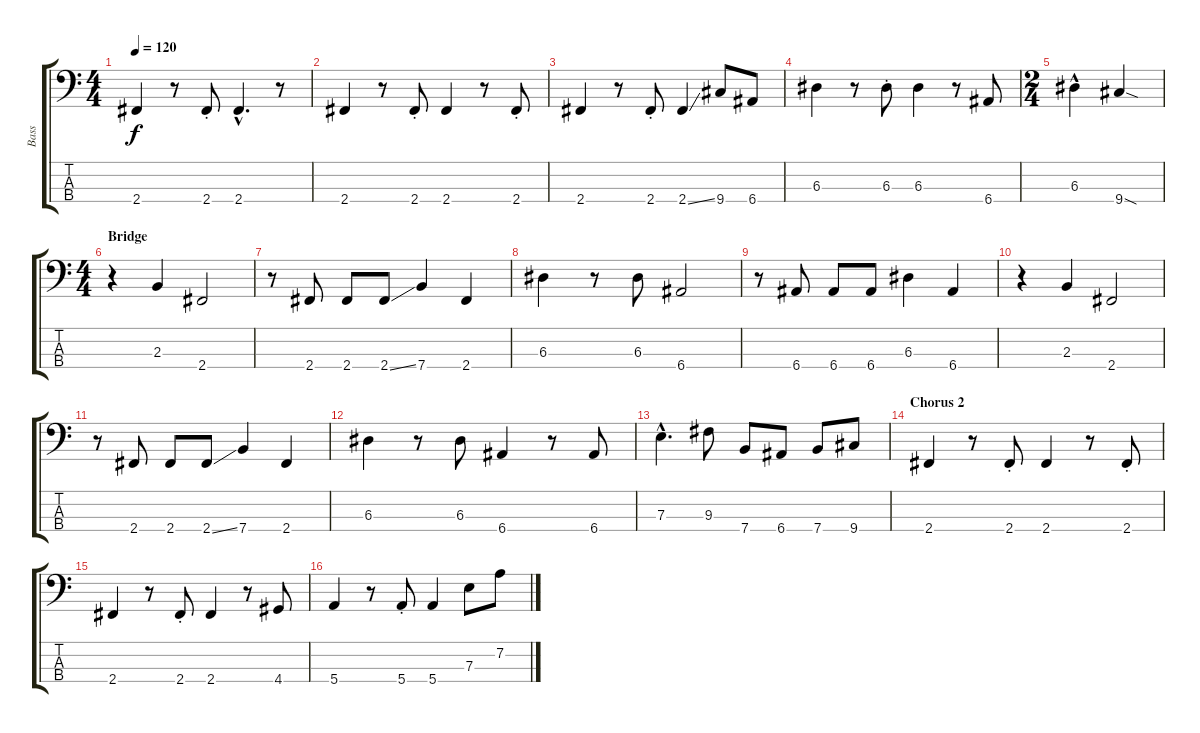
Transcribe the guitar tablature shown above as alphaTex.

\track ("Bass" "Bass") {instrument electricbasspick}
\staff {score tabs}
\tuning (G2 D2 A1 E1) {hide}
\ts (4 4)
\tempo 120
\clef f4
\ks c
2.4.4{dy f} r.8 2.4{st}.8 2.4{hac}.4{d} r.8 |
2.4.4 r.8 2.4{st}.8 2.4.4 r.8 2.4{st}.8 |
2.4.4 r.8 2.4{st}.8 2.4{ss}.4 9.4.8 6.4.8 |
6.3.4 r.8 6.3{st}.8 6.3.4 r.8 6.4.8 |
\ts (2 4)
6.3{hac}.4 9.4{sod}.4 |
\ts (4 4)
\section ("" "Bridge")
r.4 2.3.4 2.4.2 |
r.8 2.4.8 2.4.8 2.4{ss}.8 7.4.4 2.4.4 |
6.3.4 r.8 6.3.8 6.4.2 |
r.8 6.4.8 6.4.8 6.4.8 6.3.4 6.4.4 |
r.4 2.3.4 2.4.2 |
r.8 2.4.8 2.4.8 2.4{ss}.8 7.4.4 2.4.4 |
6.3.4 r.8 6.3.8 6.4.4 r.8 6.4.8 |
7.3{hac}.4{d} 9.3.8 7.4.8 6.4.8 7.4.8 9.4.8 |
\section ("" "Chorus 2")
2.4.4 r.8 2.4{st}.8 2.4.4 r.8 2.4{st}.8 |
2.4.4 r.8 2.4{st}.8 2.4.4 r.8 4.4.8 |
5.4.4 r.8 5.4{st}.8 5.4.4 7.3.8 7.2.8
